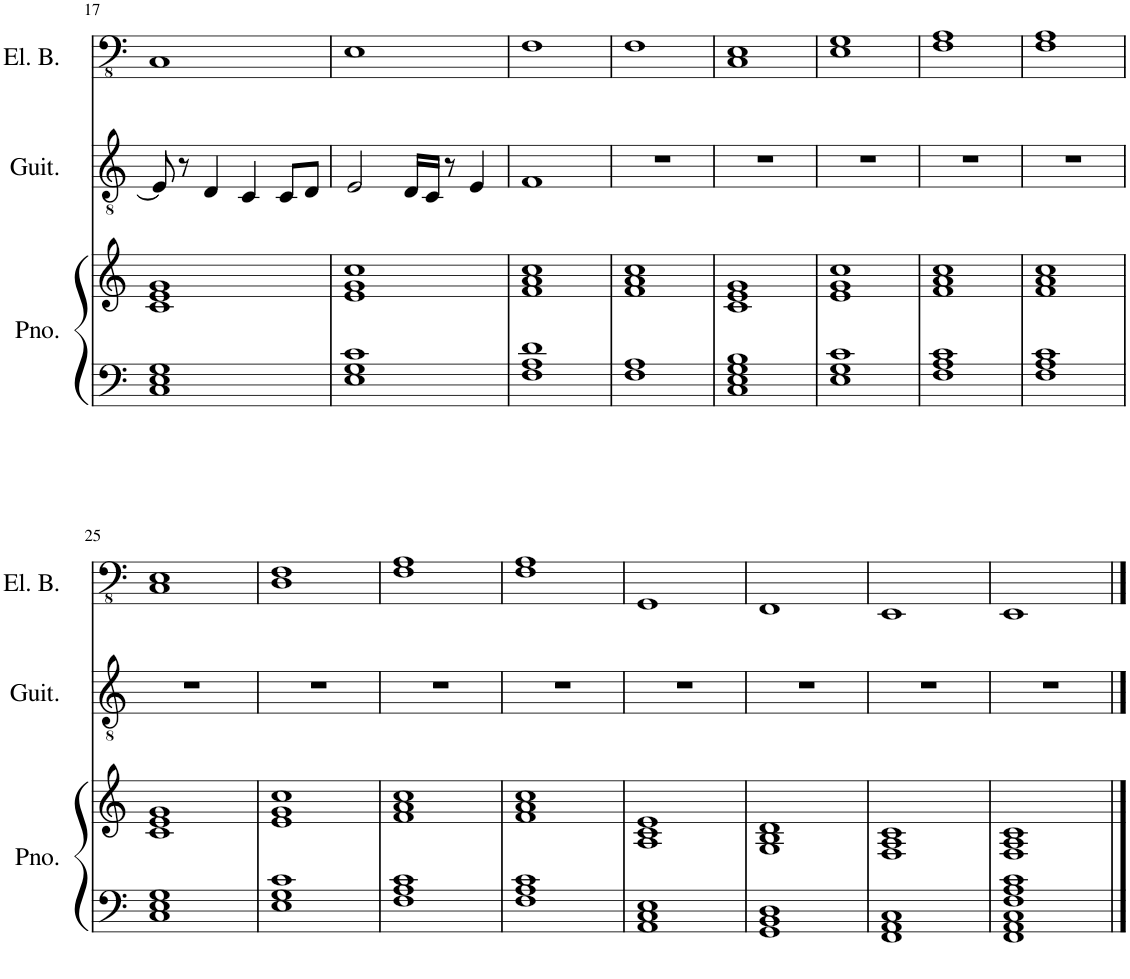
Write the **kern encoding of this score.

**kern	**kern	**kern	**kern
*part3	*part3	*part2	*part1
*staff4	*staff3	*staff2	*staff1
*I"Piano	*	*I"Guitar	*I"Electric Bass
*I'Pno.	*	*I'Guit.	*I'El. B.
!!LO:PB:g=z
*clefF4	*clefG2	*clefGv2	*clefFv4
*k[]	*k[]	*k[]	*k[]
*M4/4	*M4/4	*M4/4	*M4/4
=17	=17	=17	=17
1C 1E 1G	1c 1e 1g	8E/]	1CC
.	.	8r	.
.	.	4D/	.
.	.	4C/	.
.	.	8C/L	.
.	.	8D/J	.
=18	=18	=18	=18
1E 1G 1c	1e 1g 1cc	2E/	1EE
.	.	16D/LL	.
.	.	16C/JJ	.
.	.	8r	.
.	.	4E/	.
=19	=19	=19	=19
1F 1A 1d	1f 1a 1cc	1F	1FF
=20	=20	=20	=20
1F 1A	1f 1a 1cc	1r	1FF
=21	=21	=21	=21
1C 1E 1G 1B	1c 1e 1g	1r	1CC 1EE
=22	=22	=22	=22
1E 1G 1c	1e 1g 1cc	1r	1EE 1GG
=23	=23	=23	=23
1F 1A 1c	1f 1a 1cc	1r	1FF 1AA
=24	=24	=24	=24
1F 1A 1c	1f 1a 1cc	1r	1FF 1AA
!!LO:LB:g=z
=25	=25	=25	=25
1C 1E 1G	1c 1e 1g	1r	1CC 1EE
=26	=26	=26	=26
1E 1G 1c	1e 1g 1cc	1r	1DD 1FF
=27	=27	=27	=27
1F 1A 1c	1f 1a 1cc	1r	1FF 1AA
=28	=28	=28	=28
1F 1A 1c	1f 1a 1cc	1r	1FF 1AA
=29	=29	=29	=29
1AA 1C 1E	1A 1c 1e	1r	1GGG
=30	=30	=30	=30
1GG 1BB 1D	1G 1B 1d	1r	1FFF
=31	=31	=31	=31
1FF 1AA 1C	1F 1A 1c	1r	1EEE
=32	=32	=32	=32
1FF 1AA 1C 1F 1A 1c	1F 1A 1c	1r	1EEE
==	==	==	==
*-	*-	*-	*-
